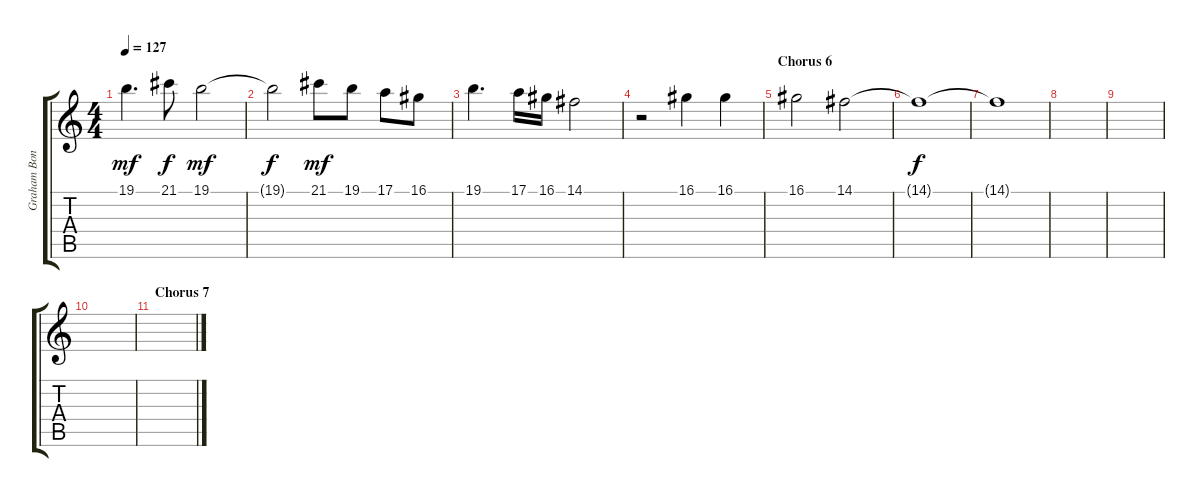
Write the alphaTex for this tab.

\track ("Graham Bonnet" "Graham Bon") {instrument altosax}
\staff {score tabs}
\tuning (E4 B3 G3 D3 A2 E2) {hide}
\ts (4 4)
\tempo 127
\clef g2
\ks c
19.1.4{d dy mf} 21.1.8{dy f} 19.1.2{dy mf} |
19.1{t}.2{dy f} 21.1.8{dy mf} 19.1.8 17.1.8 16.1.8 |
19.1.4{d} 17.1.16 16.1.16 14.1.2 |
r.2 16.1.4 16.1.4 |
\section ("" "Chorus 6")
16.1.2 14.1.2 |
14.1{t}.1{dy f} |
14.1{t}.1 |
|
|
|
\section ("" "Chorus 7")
